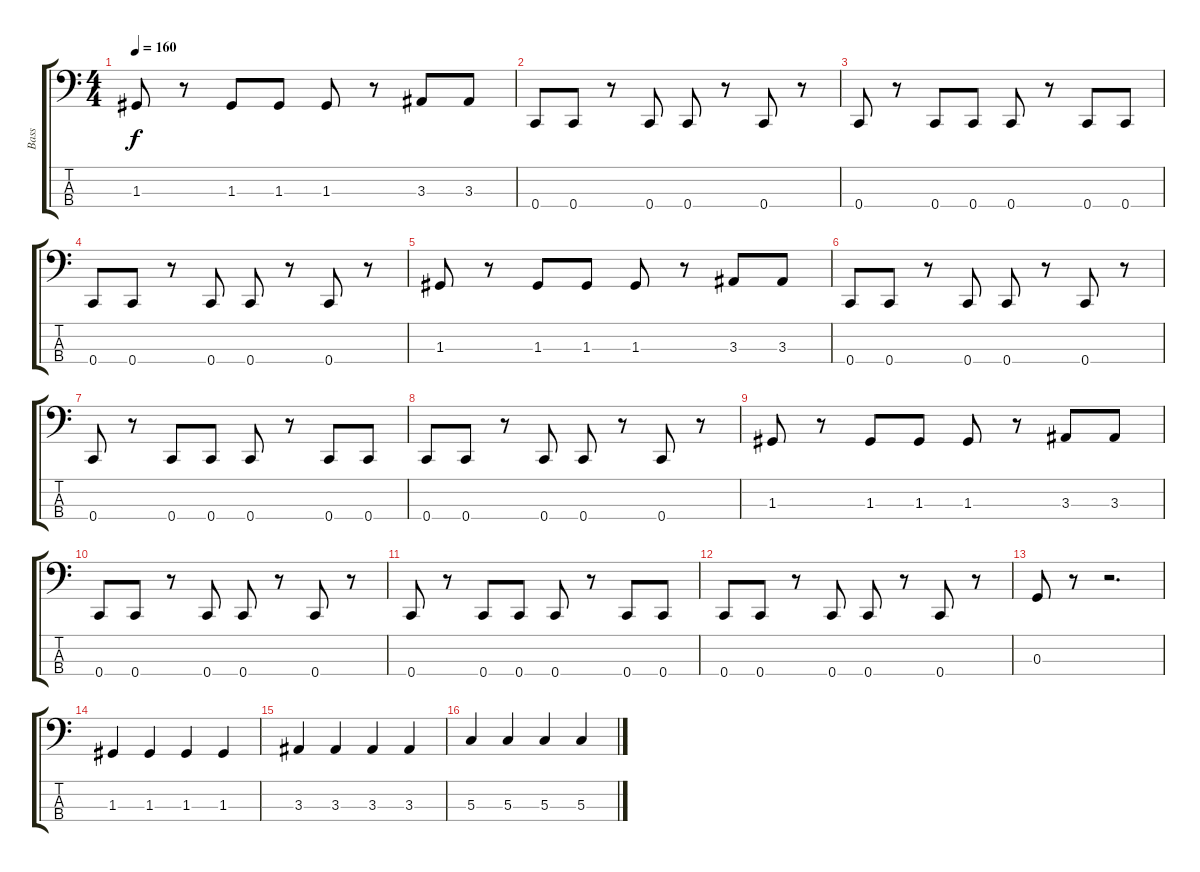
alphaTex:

\track ("Bass" "Bass") {instrument electricbasspick}
\staff {score tabs}
\tuning (F2 C2 G1 C1) {hide}
\ts (4 4)
\tempo 160
\clef f4
\ks c
1.3.8{dy f} r.8 1.3.8 1.3.8 1.3.8 r.8 3.3.8 3.3.8 |
0.4.8 0.4.8 r.8 0.4.8 0.4.8 r.8 0.4.8 r.8 |
0.4.8 r.8 0.4.8 0.4.8 0.4.8 r.8 0.4.8 0.4.8 |
0.4.8 0.4.8 r.8 0.4.8 0.4.8 r.8 0.4.8 r.8 |
1.3.8 r.8 1.3.8 1.3.8 1.3.8 r.8 3.3.8 3.3.8 |
0.4.8 0.4.8 r.8 0.4.8 0.4.8 r.8 0.4.8 r.8 |
0.4.8 r.8 0.4.8 0.4.8 0.4.8 r.8 0.4.8 0.4.8 |
0.4.8 0.4.8 r.8 0.4.8 0.4.8 r.8 0.4.8 r.8 |
1.3.8 r.8 1.3.8 1.3.8 1.3.8 r.8 3.3.8 3.3.8 |
0.4.8 0.4.8 r.8 0.4.8 0.4.8 r.8 0.4.8 r.8 |
0.4.8 r.8 0.4.8 0.4.8 0.4.8 r.8 0.4.8 0.4.8 |
0.4.8 0.4.8 r.8 0.4.8 0.4.8 r.8 0.4.8 r.8 |
0.3.8 r.8 r.2{d} |
1.3.4 1.3.4 1.3.4 1.3.4 |
3.3.4 3.3.4 3.3.4 3.3.4 |
5.3.4 5.3.4 5.3.4 5.3.4
